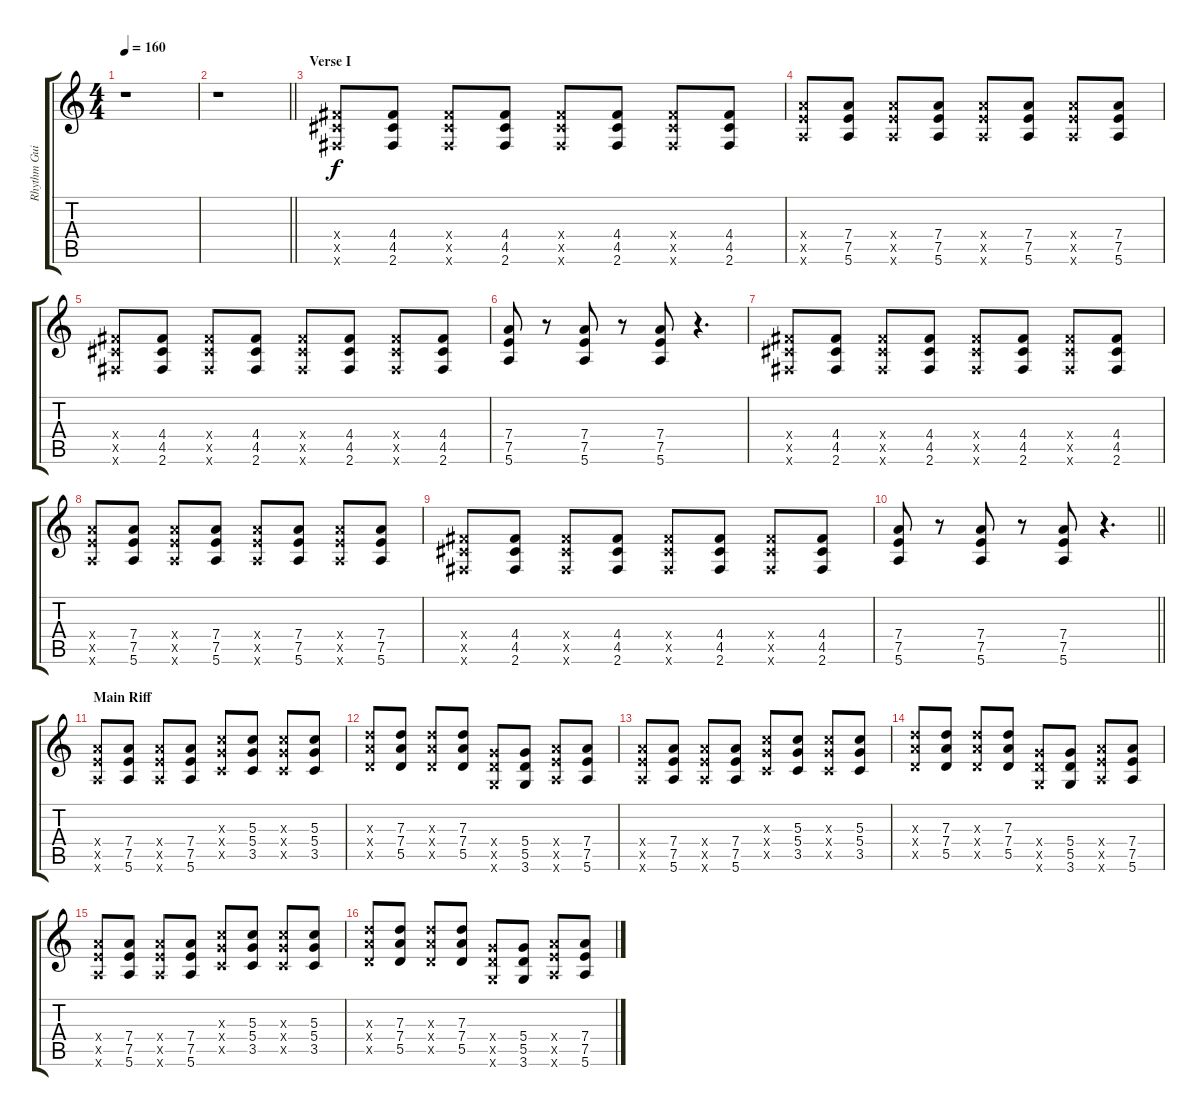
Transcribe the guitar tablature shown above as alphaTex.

\track ("Rhythm Guitar" "Rhythm Gui") {instrument overdrivenguitar}
\staff {score tabs}
\tuning (E4 B3 G3 D3 A2 E2) {hide}
\ts (4 4)
\tempo 160
\clef g2
\ks c
r.1{dy f} |
\barLineRight lightlight
r.1 |
\section ("" "Verse I")
(4.4{x} 4.5{x} 2.6{x}).8{balance 16 instrument overdrivenguitar} (4.4 4.5 2.6).8 (4.4{x} 4.5{x} 2.6{x}).8 (4.4 4.5 2.6).8 (4.4{x} 4.5{x} 2.6{x}).8 (4.4 4.5 2.6).8 (4.4{x} 4.5{x} 2.6{x}).8 (4.4 4.5 2.6).8 |
(7.4{x} 7.5{x} 5.6{x}).8 (7.4 7.5 5.6).8 (7.4{x} 7.5{x} 5.6{x}).8 (7.4 7.5 5.6).8 (7.4{x} 7.5{x} 5.6{x}).8 (7.4 7.5 5.6).8 (7.4{x} 7.5{x} 5.6{x}).8 (7.4 7.5 5.6).8 |
(4.4{x} 4.5{x} 2.6{x}).8 (4.4 4.5 2.6).8 (4.4{x} 4.5{x} 2.6{x}).8 (4.4 4.5 2.6).8 (4.4{x} 4.5{x} 2.6{x}).8 (4.4 4.5 2.6).8 (4.4{x} 4.5{x} 2.6{x}).8 (4.4 4.5 2.6).8 |
(7.4 7.5 5.6).8 r.8 (7.4 7.5 5.6).8 r.8 (7.4 7.5 5.6).8 r.4{d} |
(4.4{x} 4.5{x} 2.6{x}).8 (4.4 4.5 2.6).8 (4.4{x} 4.5{x} 2.6{x}).8 (4.4 4.5 2.6).8 (4.4{x} 4.5{x} 2.6{x}).8 (4.4 4.5 2.6).8 (4.4{x} 4.5{x} 2.6{x}).8 (4.4 4.5 2.6).8 |
(7.4{x} 7.5{x} 5.6{x}).8 (7.4 7.5 5.6).8 (7.4{x} 7.5{x} 5.6{x}).8 (7.4 7.5 5.6).8 (7.4{x} 7.5{x} 5.6{x}).8 (7.4 7.5 5.6).8 (7.4{x} 7.5{x} 5.6{x}).8 (7.4 7.5 5.6).8 |
(4.4{x} 4.5{x} 2.6{x}).8 (4.4 4.5 2.6).8 (4.4{x} 4.5{x} 2.6{x}).8 (4.4 4.5 2.6).8 (4.4{x} 4.5{x} 2.6{x}).8 (4.4 4.5 2.6).8 (4.4{x} 4.5{x} 2.6{x}).8 (4.4 4.5 2.6).8 |
\barLineRight lightlight
(7.4 7.5 5.6).8 r.8 (7.4 7.5 5.6).8 r.8 (7.4 7.5 5.6).8 r.4{d} |
\section ("" "Main Riff")
(7.4{x} 7.5{x} 5.6{x}).8{balance 8} (7.4 7.5 5.6).8 (7.4{x} 7.5{x} 5.6{x}).8 (7.4 7.5 5.6).8 (5.3{x} 5.4{x} 3.5{x}).8 (5.3 5.4 3.5).8 (5.3{x} 5.4{x} 3.5{x}).8 (5.3 5.4 3.5).8 |
(7.3{x} 7.4{x} 5.5{x}).8 (7.3 7.4 5.5).8 (7.3{x} 7.4{x} 5.5{x}).8 (7.3 7.4 5.5).8 (5.4{x} 5.5{x} 3.6{x}).8 (5.4 5.5 3.6).8 (7.4{x} 7.5{x} 5.6{x}).8 (7.4 7.5 5.6).8 |
(7.4{x} 7.5{x} 5.6{x}).8 (7.4 7.5 5.6).8 (7.4{x} 7.5{x} 5.6{x}).8 (7.4 7.5 5.6).8 (5.3{x} 5.4{x} 3.5{x}).8 (5.3 5.4 3.5).8 (5.3{x} 5.4{x} 3.5{x}).8 (5.3 5.4 3.5).8 |
(7.3{x} 7.4{x} 5.5{x}).8 (7.3 7.4 5.5).8 (7.3{x} 7.4{x} 5.5{x}).8 (7.3 7.4 5.5).8 (5.4{x} 5.5{x} 3.6{x}).8 (5.4 5.5 3.6).8 (7.4{x} 7.5{x} 5.6{x}).8 (7.4 7.5 5.6).8 |
(7.4{x} 7.5{x} 5.6{x}).8 (7.4 7.5 5.6).8 (7.4{x} 7.5{x} 5.6{x}).8 (7.4 7.5 5.6).8 (5.3{x} 5.4{x} 3.5{x}).8 (5.3 5.4 3.5).8 (5.3{x} 5.4{x} 3.5{x}).8 (5.3 5.4 3.5).8 |
(7.3{x} 7.4{x} 5.5{x}).8 (7.3 7.4 5.5).8 (7.3{x} 7.4{x} 5.5{x}).8 (7.3 7.4 5.5).8 (5.4{x} 5.5{x} 3.6{x}).8 (5.4 5.5 3.6).8 (7.4{x} 7.5{x} 5.6{x}).8 (7.4 7.5 5.6).8
